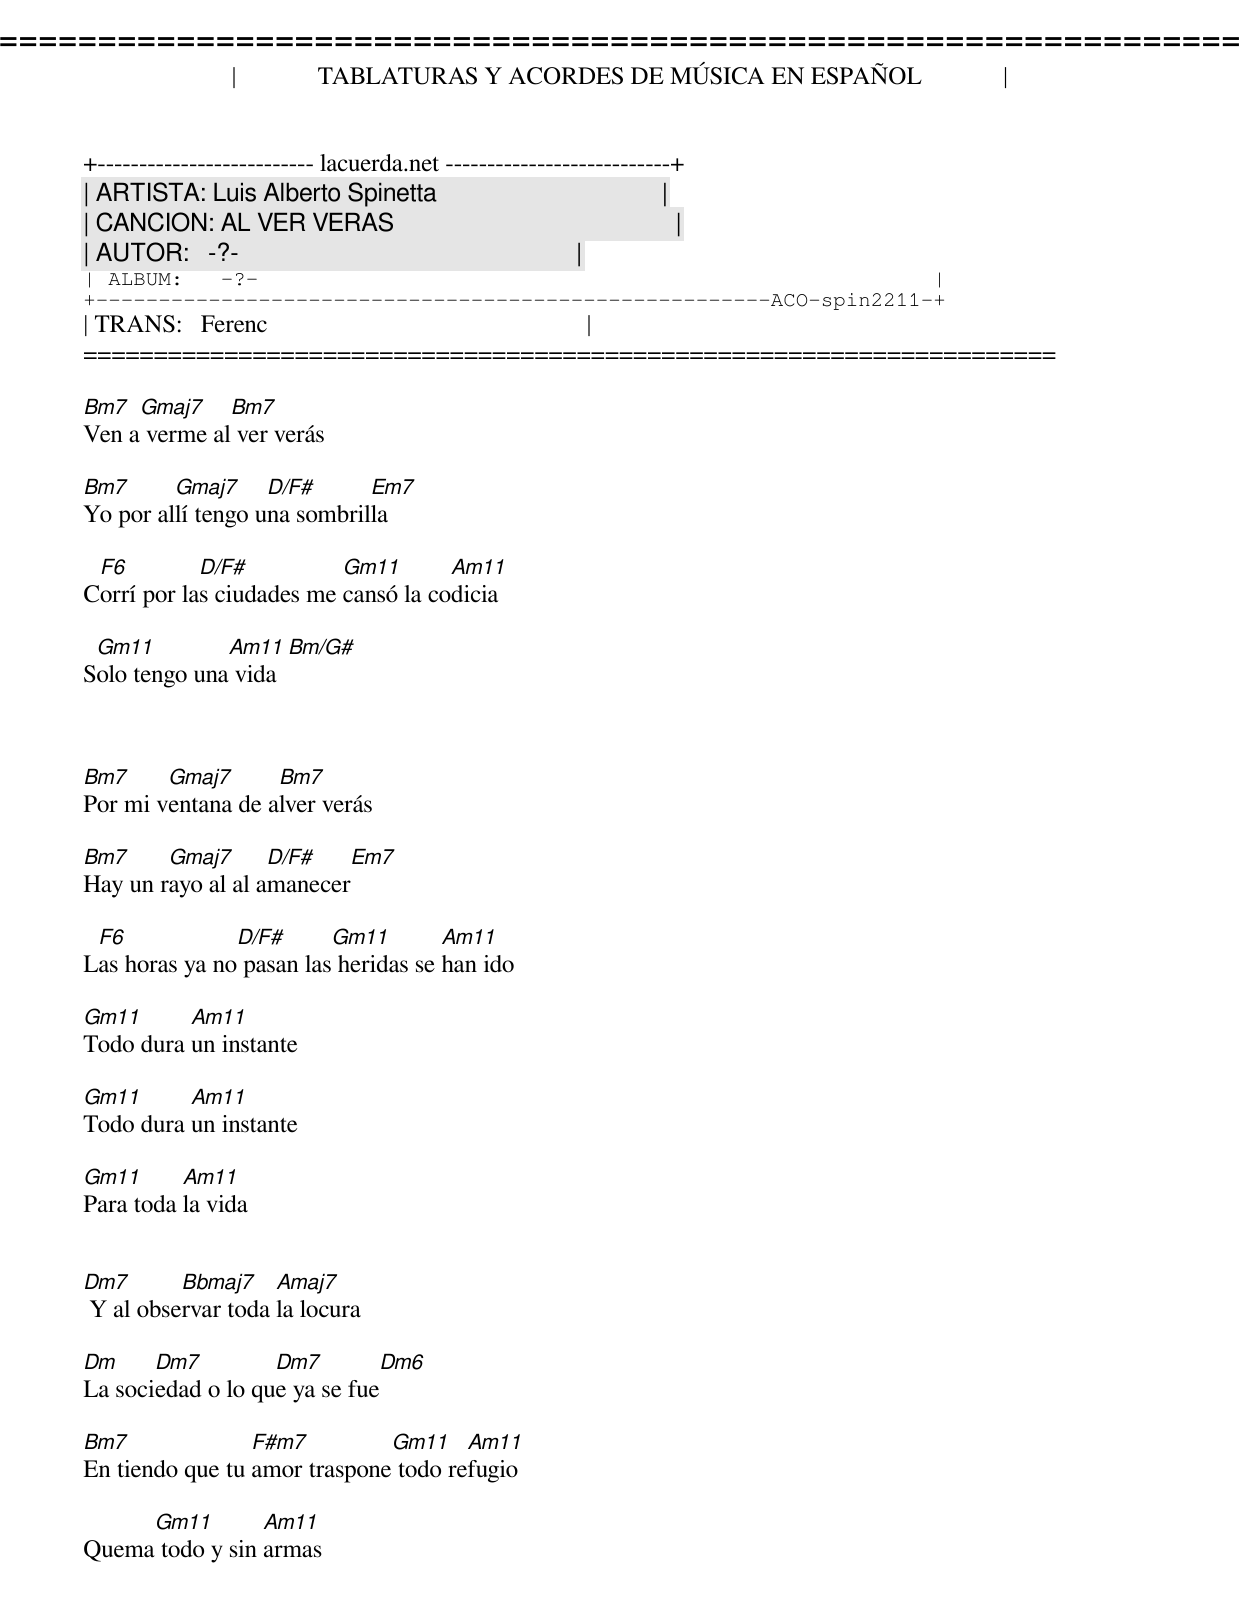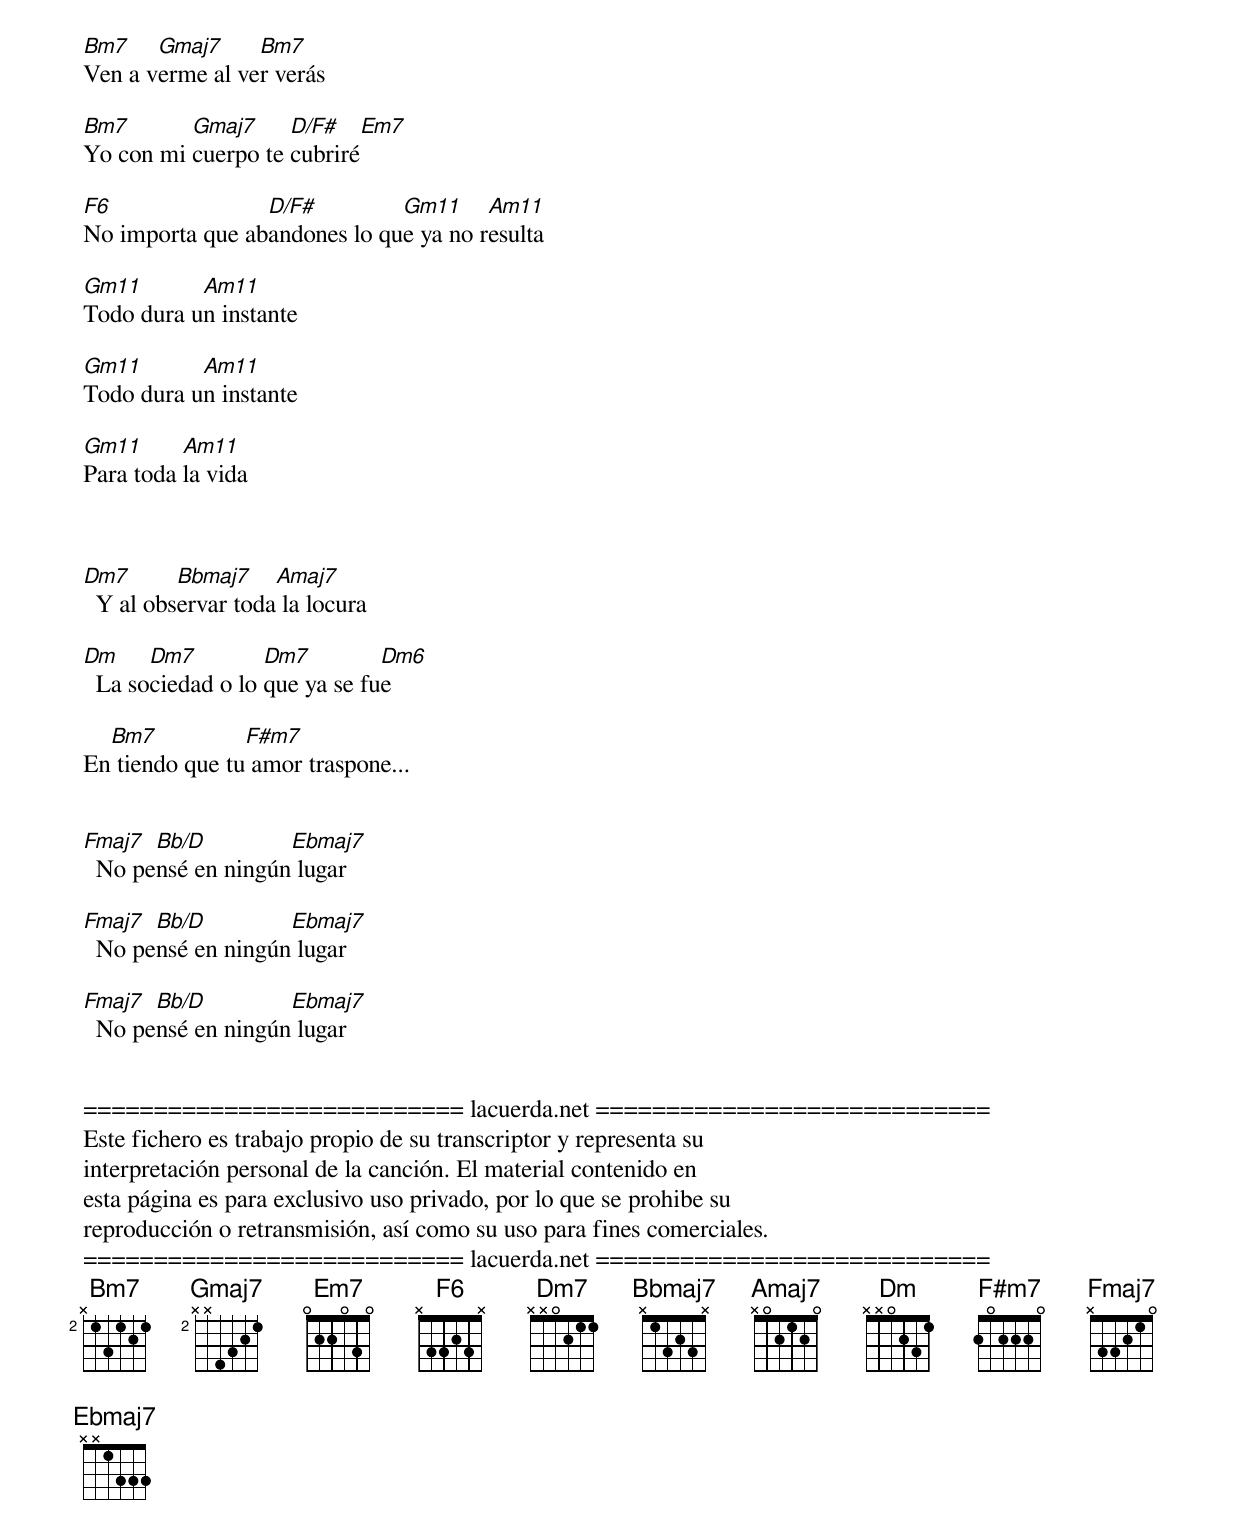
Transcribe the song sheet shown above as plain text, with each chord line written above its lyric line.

=====================================================================
|             TABLATURAS Y ACORDES DE MÚSICA EN ESPAÑOL             |
+-------------------------- lacuerda.net ---------------------------+
| ARTISTA: Luis Alberto Spinetta                                    |
| CANCION: AL VER VERAS                                             |
| AUTOR:   -?-                                                      |
| ALBUM:   -?-                                                      |
+------------------------------------------------------ACO-spin2211-+
| TRANS:   Ferenc                                                   |
=====================================================================

Bm7  Gmaj7    Bm7
Ven a verme al ver verás

Bm7      Gmaj7     D/F#      Em7
Yo por allí tengo una sombrilla

 F6         D/F#          Gm11       Am11
Corrí por las ciudades me cansó la codicia

 Gm11         Am11     Bm/G#
Solo tengo una vida



Bm7     Gmaj7      Bm7
Por mi ventana de alver verás

Bm7     Gmaj7      D/F#    Em7
Hay un rayo al al amanecer

 F6            D/F#      Gm11        Am11
Las horas ya no pasan las heridas se han ido

Gm11      Am11
Todo dura un instante

Gm11      Am11
Todo dura un instante

Gm11      Am11
Para toda la vida


Dm7       Bbmaj7    Amaj7
 Y al observar toda la locura

Dm     Dm7         Dm7         Dm6
La sociedad o lo que ya se fue

Bm7              F#m7         Gm11    Am11
En tiendo que tu amor traspone todo refugio

     Gm11        Am11
Quema todo y sin armas


Bm7    Gmaj7     Bm7
Ven a verme al ver verás

Bm7       Gmaj7     D/F#     Em7
Yo con mi cuerpo te cubriré

F6               D/F#         Gm11     Am11
No importa que abandones lo que ya no resulta

Gm11       Am11
Todo dura un instante

Gm11       Am11
Todo dura un instante

Gm11      Am11
Para toda la vida



Dm7       Bbmaj7    Amaj7
  Y al observar toda la locura

Dm     Dm7         Dm7         Dm6
  La sociedad o lo que ya se fue

  Bm7           F#m7
En tiendo que tu amor traspone...


Fmaj7  Bb/D         Ebmaj7
  No pensé en ningún lugar

Fmaj7  Bb/D         Ebmaj7
  No pensé en ningún lugar

Fmaj7  Bb/D         Ebmaj7
  No pensé en ningún lugar


=========================== lacuerda.net ============================
Este fichero es trabajo propio de su transcriptor y representa su
interpretación personal de la canción. El material contenido en
esta página es para exclusivo uso privado, por lo que se prohibe su
reproducción o retransmisión, así como su uso para fines comerciales.
=========================== lacuerda.net ============================
